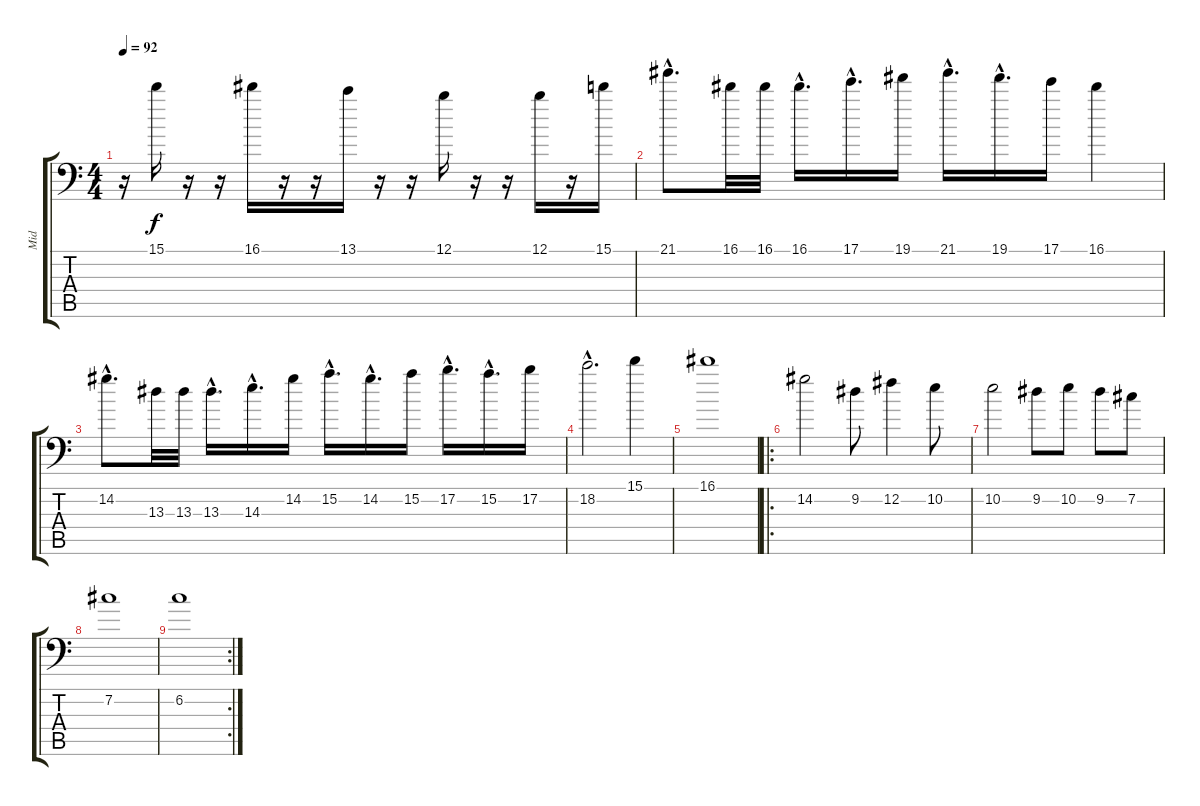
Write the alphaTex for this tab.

\track ("Mid" "Mid") {instrument distortionguitar}
\staff {score tabs}
\tuning (B3 Gb3 D3 A2 E2 A1) {hide}
\ts (4 4)
\tempo 92
\clef f4
\ks c
r.16{dy f} 15.1.16 r.16 r.16 16.1.16 r.16 r.16 13.1.16 r.16 r.16 12.1.16 r.16 r.16 12.1.16 r.16 15.1.16 |
21.1{hac}.8{d} 16.1.32 16.1.32 16.1{hac}.16{d} 17.1{hac}.16{d} 19.1.16 21.1{hac}.16{d} 19.1{hac}.16{d} 17.1.16 16.1.4 |
14.2{hac}.8{d} 13.3.32 13.3.32 13.3{hac}.16{d} 14.3{hac}.16{d} 14.2.16 15.2{hac}.16{d} 14.2{hac}.16{d} 15.2.16 17.2{hac}.16{d} 15.2{hac}.16{d} 17.2.16 |
18.2{hac}.2{d} 15.1.4 |
16.1.1 |
\ro
14.2.2 9.2.8 12.2.4 10.2.8 |
10.2.2 9.2.8 10.2.8 9.2.8 7.2.8 |
7.2.1 |
\rc 2
6.2.1
